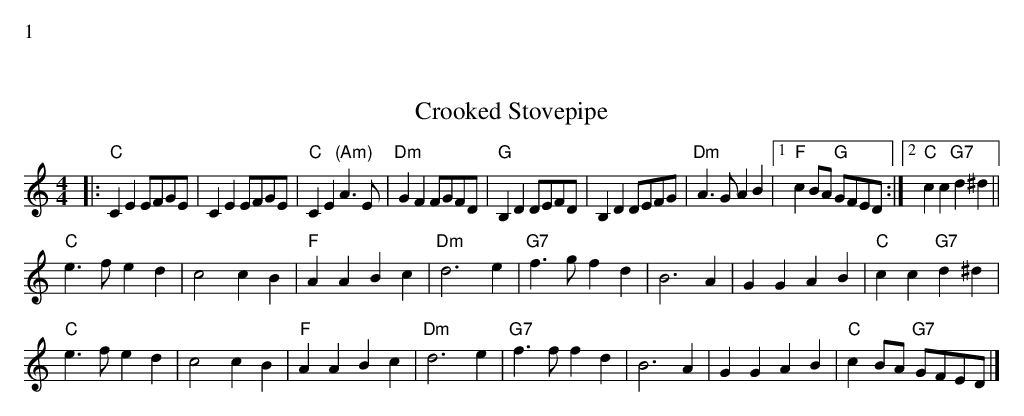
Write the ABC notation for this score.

X:1
T:Crooked Stovepipe
M:4/4
L:1/4
K:C %Transposed from G
|:"C"CE E/2F/2G/2E/2 | CE E/2F/2G/2E/2 |"C"CE "(Am)"A>E |"Dm"GF F/2G/2F/2D/2 | \
"G"B,D D/2E/2F/2D/2 | B,D D/2E/2F/2G/2 |"Dm"A>G AB |1 "F"cB/2A/2 "G"G/2F/2E/2D/2 :|2"C"cc "G7"d^d ||
"C"e>f ed | c2 cB |"F"AA Bc |"Dm"d3 e |"G7"f>g fd | B3 A | GG AB |"C"cc "G7"d^d |
"C"e>f ed | c2 cB |"F"AA Bc |"Dm"d3 e |"G7"f>f fd | B3 A | GG AB |"C"cB/2A/2 "G7"G/2F/2E/2D/2 |]
